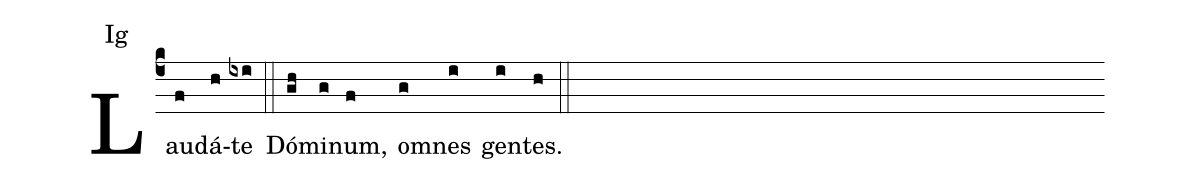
annotation: Ig;
%%
(c4) Lau(f)dá(h)te(ixi) (::) Dó(gh)mi(g)num,(f) o(g)mnes(i) gen(i)tes.(h) (::)
